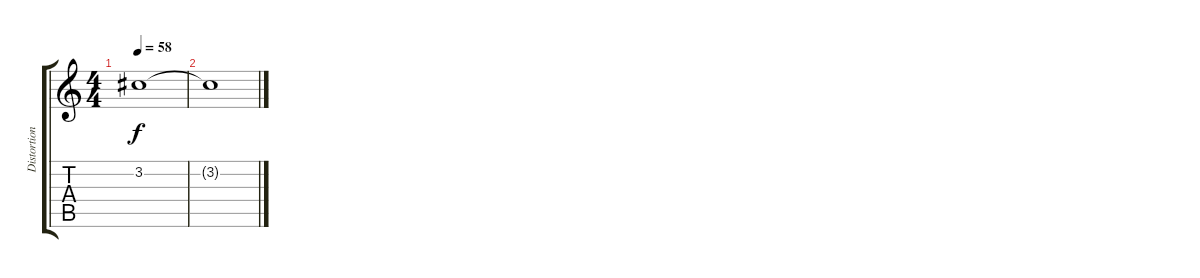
\track ("Distortion Guitar" "Distortion") {instrument distortionguitar}
\staff {score tabs}
\tuning (Eb4 Bb3 Gb3 Db3 Ab2 Eb2) {hide}
\ts (4 4)
\tempo 58
\clef g2
\ks c
3.2{t}.1{dy f} |
3.2{t}.1
